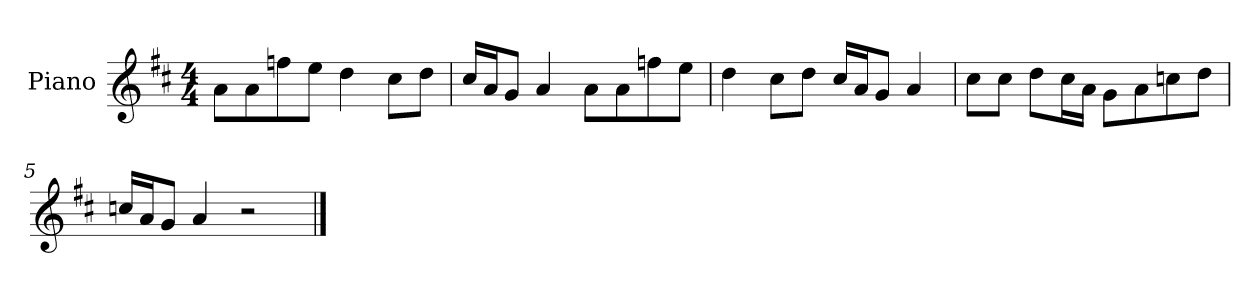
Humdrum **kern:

**kern
*part1
*staff1
*I"Piano
*I'P-no
*clefG2
*k[f#c#]
*M4/4
*MM90
=1
8a\L
8a\
8ffn\
8ee\J
4dd\
8cc#\L
8dd\J
=2
16cc#/LL
16a/J
8g/J
4a/
8a\L
8a\
8ffn\
8ee\J
=3
4dd\
8cc#\L
8dd\J
16cc#/LL
16a/J
8g/J
4a/
=4
8cc#\L
8cc#\J
8dd\L
16cc#\L
16a\JJ
8g\L
8a\
8ccn\
8dd\J
=5
16ccn/LL
16a/J
8g/J
4a/
2r
==
*-
